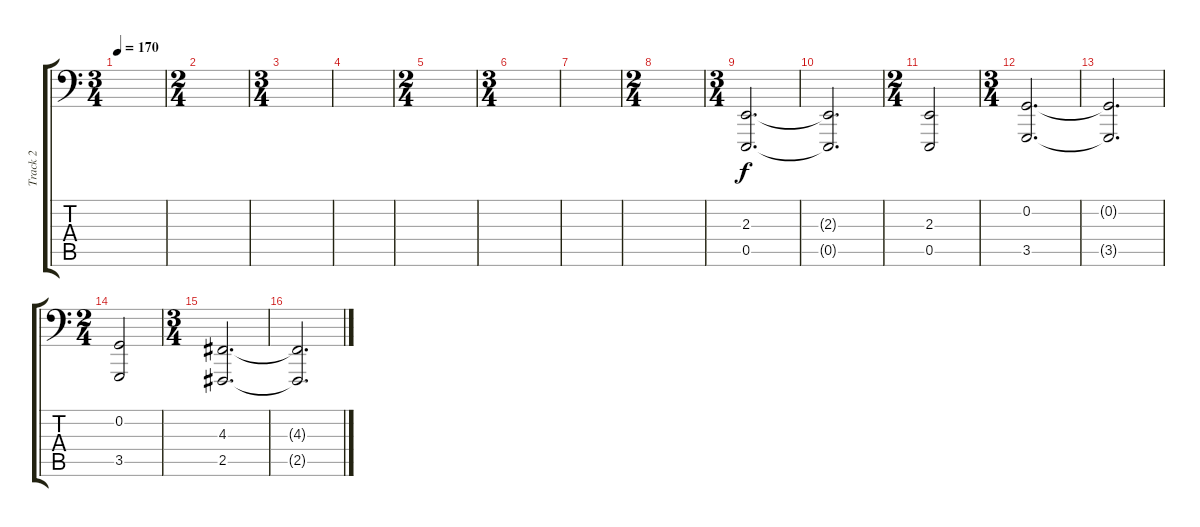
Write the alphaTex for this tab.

\track ("Track 2" "Track 2") {instrument acousticgrandpiano}
\staff {score tabs}
\tuning (C3 G2 D2 A1 E1 B0) {hide}
\ts (3 4)
\tempo 170
\clef f4
\ks c
|
\ts (2 4)
|
\ts (3 4)
|
|
\ts (2 4)
|
\ts (3 4)
|
|
\ts (2 4)
|
\ts (3 4)
(2.3 0.5).2{d} |
(2.3{t} 0.5{t}).2{d} |
\ts (2 4)
(2.3 0.5).2 |
\ts (3 4)
(0.2 3.5).2{d} |
(0.2{t} 3.5{t}).2{d} |
\ts (2 4)
(0.2 3.5).2 |
\ts (3 4)
(4.3 2.5).2{d} |
(4.3{t} 2.5{t}).2{d}
